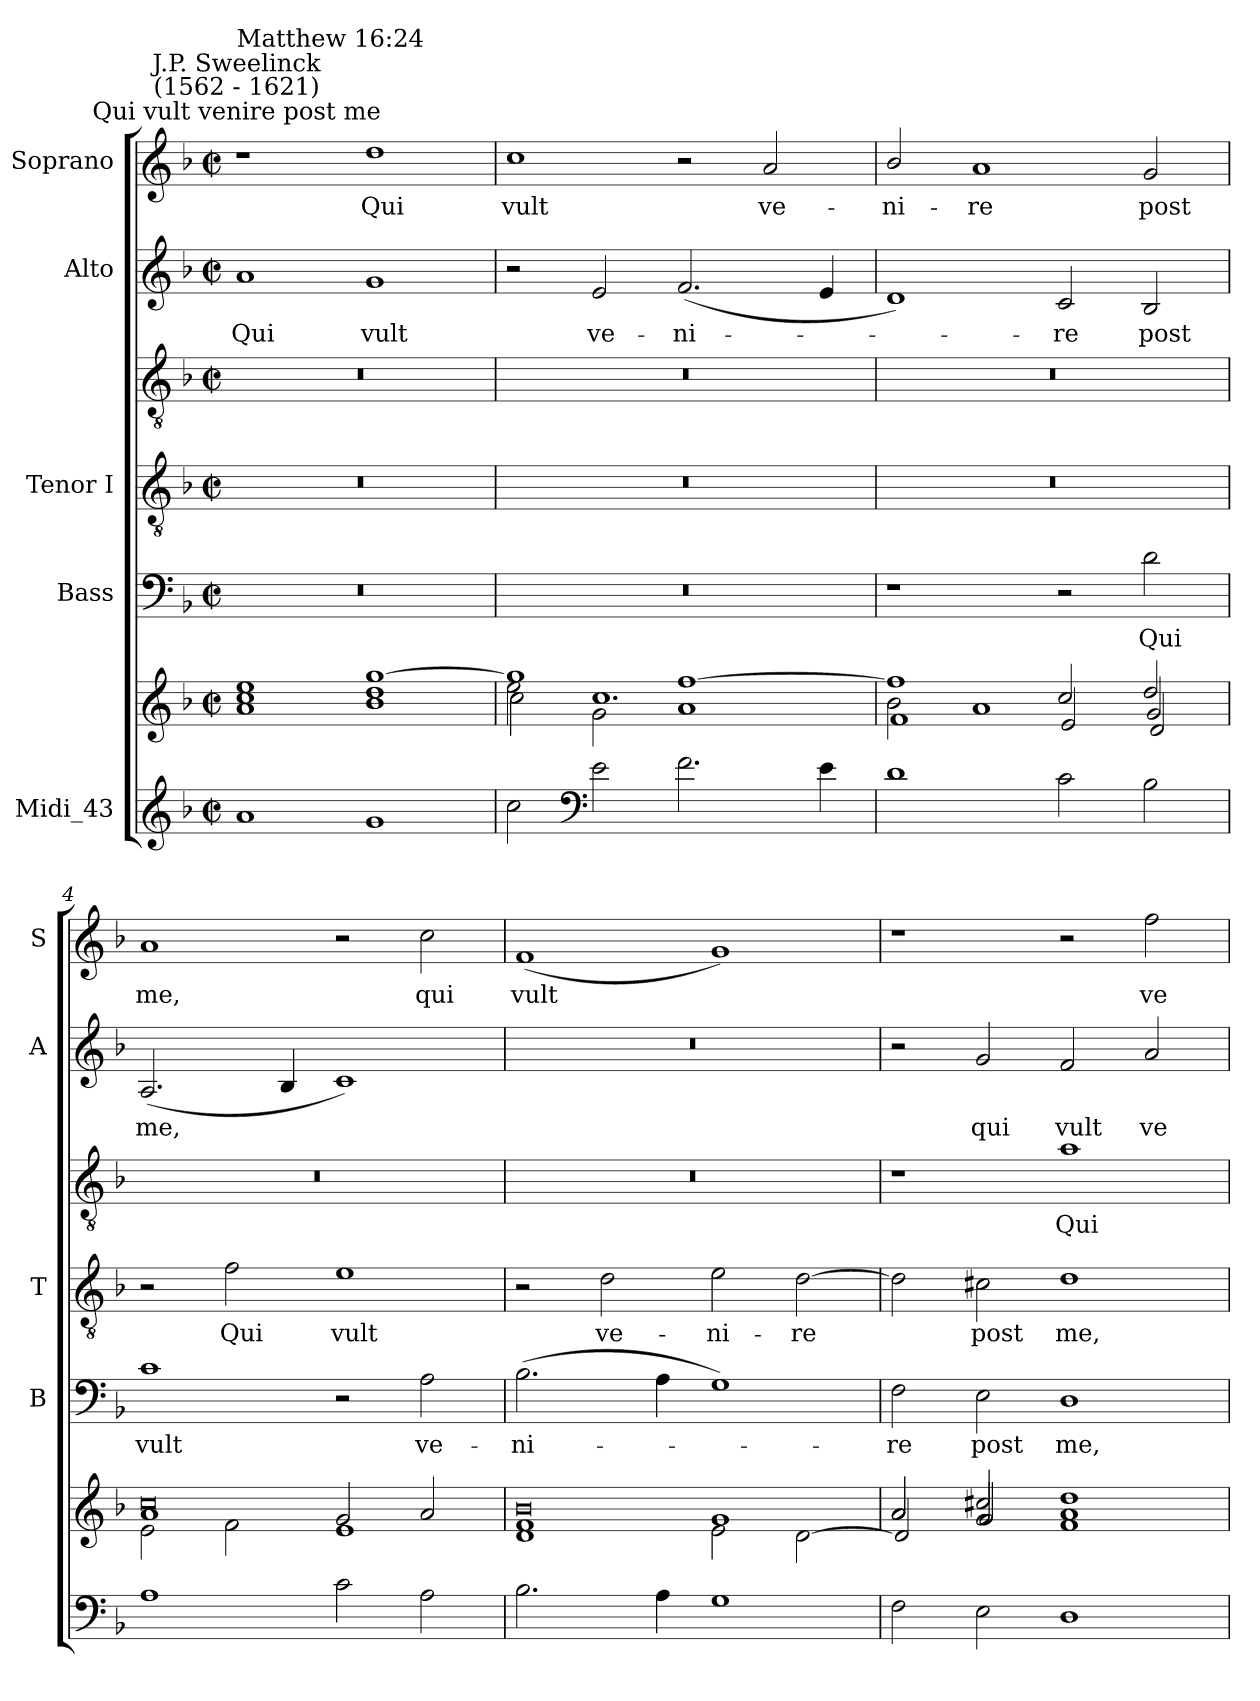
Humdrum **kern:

**kern	**kern	**kern	**text	**kern	**text	**kern	**text	**kern	**text	**kern	**text
*part5	*part5	*part4	*part4	*part3	*part3	*part3	*part3	*part2	*part2	*part1	*part1
*staff7	*staff6	*staff5	*staff5	*staff4	*staff4	*staff3	*staff3	*staff2	*staff2	*staff1	*staff1
*I"Midi_43	*	*I"Bass	*	*I"Tenor I	*	*	*	*I"Alto	*	*I"Soprano	*
*	*	*I'B	*	*I'T	*	*	*	*I'A	*	*I'S	*
*clefG2	*clefG2	*clefF4	*	*clefGv2	*	*clefGv2	*	*clefG2	*	*clefG2	*
*k[b-]	*k[b-]	*k[b-]	*	*k[b-]	*	*k[b-]	*	*k[b-]	*	*k[b-]	*
*F:	*F:	*F:	*	*F:	*	*F:	*	*F:	*	*F:	*
*M4/2	*M4/2	*M4/2	*	*M4/2	*	*M4/2	*	*M4/2	*	*M4/2	*
*met(c|)	*met(c|)	*met(c|)	*	*met(c|)	*	*met(c|)	*	*met(c|)	*	*met(c|)	*
=1	=1	=1	=1	=1	=1	=1	=1	=1	=1	=1	=1
*	*^	*	*	*	*	*	*	*	*	*	*
*	*	*^	*	*	*	*	*	*	*	*	*	*
!	!	!	!	!	!	!	!	!	!	!	!	!LO:TX:a:cj:t=Qui vult venire post me	!
!	!	!	!	!	!	!	!	!	!	!	!	!LO:TX:a:cj:t=J.P. Sweelinck\n(1562 - 1621)	!
!	!	!	!	!	!	!	!	!	!	!	!	!LO:TX:a:t=Matthew 16&colon;24	!
!	!	!	!	!	!	!	!	!	!	!	!LO:LY:b	!	!
1a	1ee/	1cc\	1a\	0r	.	0r	.	0r	.	1a	Qui	1r	.
!	!	!	!	!	!	!	!	!	!	!	!LO:LY:b	!	!LO:LY:b
1g	[1gg/	1dd\	1b-\	.	.	.	.	.	.	1g	vult	1dd	Qui
=2	=2	=2	=2	=2	=2	=2	=2	=2	=2	=2	=2	=2	=2
!	!	!	!	!	!	!	!	!	!	!	!	!	!LO:LY:b
2cc	1gg/]	2ee\	2cc\	0r	.	0r	.	0r	.	2r	.	1cc	vult
*clefF4	*	*	*	*	*	*	*	*	*	*	*	*	*
!	!	!	!	!	!	!	!	!	!	!	!LO:LY:b	!	!
2e	.	1.cc\	2g\	.	.	.	.	.	.	2e	ve-	.	.
!	!	!	!	!	!	!	!	!	!	!	!LO:LY:b	!	!
2.f	[1ff/	.	1a\	.	.	.	.	.	.	(<2.f	-ni-	2r	.
!	!	!	!	!	!	!	!	!	!	!	!	!	!LO:LY:b
.	.	.	.	.	.	.	.	.	.	.	.	2a	ve-
4e	.	.	.	.	.	.	.	.	.	4e	.	.	.
=3	=3	=3	=3	=3	=3	=3	=3	=3	=3	=3	=3	=3	=3
!	!	!	!	!	!	!	!	!	!	!	!	!	!LO:LY:b
1d	1ff/]	2b-\	1f\	1r	.	0r	.	0r	.	1d)	.	2b-/	-ni-
!	!	!	!	!	!	!	!	!	!	!	!	!	!LO:LY:b
.	.	1a\	.	.	.	.	.	.	.	.	.	1a	-re
!	!	!	!	!	!	!	!	!	!	!	!LO:LY:b	!	!
2c	2cc/	.	2e/	2r	.	.	.	.	.	2c	re	.	.
!	!	!	!	!	!LO:LY:b	!	!	!	!	!	!LO:LY:b	!	!LO:LY:b
2B-	2dd/	2g/	2d/	2d	Qui	.	.	.	.	2B-	post	2g	post
=4	=4	=4	=4	=4	=4	=4	=4	=4	=4	=4	=4	=4	=4
!	!	!	!	!	!LO:LY:b	!	!	!	!	!	!LO:LY:b	!	!LO:LY:b
1A	0cc/	1a\	2e\	1c	vult	2r	.	0r	.	(<2.A	me,	1a	me,
!	!	!	!	!	!	!	!LO:LY:b	!	!	!	!	!	!
.	.	.	2f\	.	.	2f	Qui	.	.	.	.	.	.
.	.	.	.	.	.	.	.	.	.	4B-	.	.	.
!	!	!	!	!	!	!	!LO:LY:b	!	!	!	!	!	!
2c	.	2g/	1e\	2r	.	1e	vult	.	.	1c)	.	2r	.
!	!	!	!	!	!LO:LY:b	!	!	!	!	!	!	!	!LO:LY:b
2A	.	2a/	.	2A	ve-	.	.	.	.	.	.	2cc	qui
=5	=5	=5	=5	=5	=5	=5	=5	=5	=5	=5	=5	=5	=5
!	!	!	!	!	!LO:LY:b	!	!	!	!	!	!	!	!LO:LY:b
2.B-	0b-/	1f\	1d\	(>2.B-	-ni-	2r	.	0r	.	0r	.	(<1f	vult
!	!	!	!	!	!	!	!LO:LY:b	!	!	!	!	!	!
.	.	.	.	.	.	2d	ve-	.	.	.	.	.	.
4A	.	.	.	4A	.	.	.	.	.	.	.	.	.
!	!	!	!	!	!	!	!LO:LY:b	!	!	!	!	!	!
1G	.	1g\	2e\	1G)	.	2e	-ni-	.	.	.	.	1g)	.
!	!	!	!	!	!	!	!LO:LY:b	!	!	!	!	!	!
.	.	.	[2d\	.	.	[2d	-re	.	.	.	.	.	.
=6	=6	=6	=6	=6	=6	=6	=6	=6	=6	=6	=6	=6	=6
!	!	!	!	!	!LO:LY:b	!	!	!	!	!	!	!	!
2F	2a/	2a/	2d/]	2F	re	2d]	.	1r	.	2r	.	1r	.
!	!	!	!	!	!LO:LY:b	!	!LO:LY:b	!	!	!	!LO:LY:b	!	!
2E	2cc#X/	2g/	2g/	2E	post	2c#X	post	.	.	2g	qui	.	.
!	!	!	!	!	!LO:LY:b	!	!LO:LY:b	!	!LO:LY:b	!	!LO:LY:b	!	!
1D	1dd/	1a\	1f\	1D	me,	1d	me,	1a	Qui	2f	vult	2r	.
!	!	!	!	!	!	!	!	!	!	!	!LO:LY:b	!	!LO:LY:b
.	.	.	.	.	.	.	.	.	.	2a	ve-	2ff	ve-
*	*v	*v	*v	*	*	*	*	*	*	*	*	*	*
=	=	=	=	=	=	=	=	=	=	=	=
*-	*-	*-	*-	*-	*-	*-	*-	*-	*-	*-	*-
